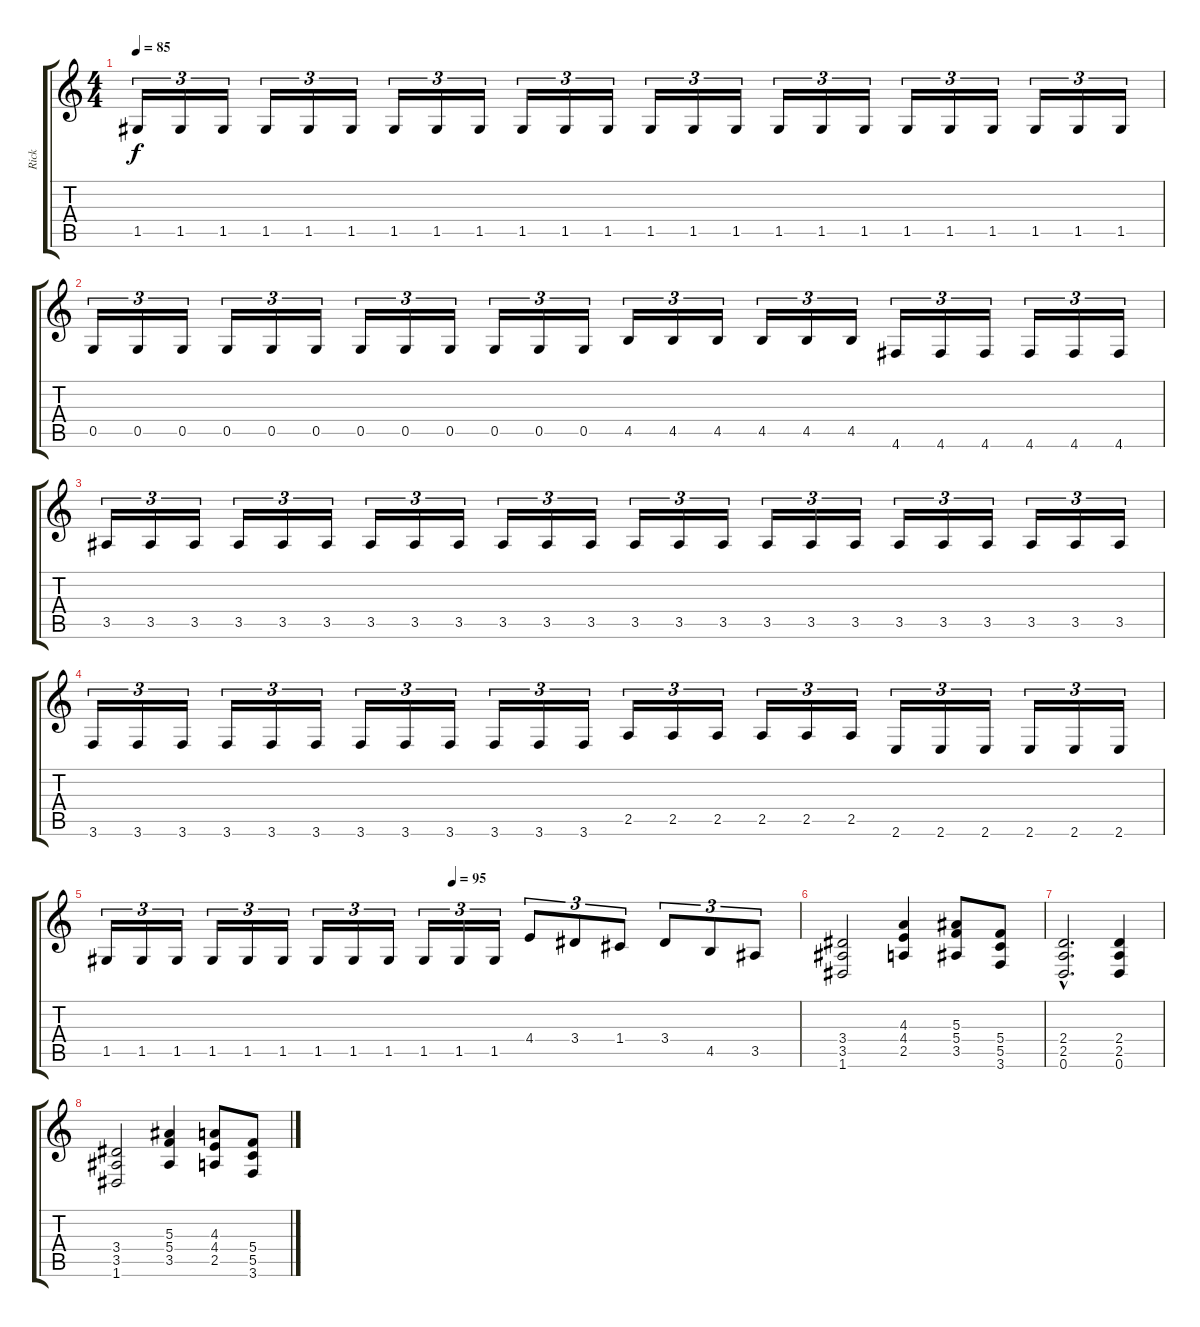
\track ("Rick" "Rick") {instrument distortionguitar}
\staff {score tabs}
\tuning (D4 A3 F3 C3 G2 D2) {hide}
\ts (4 4)
\tempo 85
\clef g2
\ks c
1.5.16{tu (3 2) dy f} 1.5.16{tu (3 2)} 1.5.16{tu (3 2)} 1.5.16{tu (3 2)} 1.5.16{tu (3 2)} 1.5.16{tu (3 2)} 1.5.16{tu (3 2)} 1.5.16{tu (3 2)} 1.5.16{tu (3 2)} 1.5.16{tu (3 2)} 1.5.16{tu (3 2)} 1.5.16{tu (3 2)} 1.5.16{tu (3 2)} 1.5.16{tu (3 2)} 1.5.16{tu (3 2)} 1.5.16{tu (3 2)} 1.5.16{tu (3 2)} 1.5.16{tu (3 2)} 1.5.16{tu (3 2)} 1.5.16{tu (3 2)} 1.5.16{tu (3 2)} 1.5.16{tu (3 2)} 1.5.16{tu (3 2)} 1.5.16{tu (3 2)} |
0.5.16{tu (3 2)} 0.5.16{tu (3 2)} 0.5.16{tu (3 2)} 0.5.16{tu (3 2)} 0.5.16{tu (3 2)} 0.5.16{tu (3 2)} 0.5.16{tu (3 2)} 0.5.16{tu (3 2)} 0.5.16{tu (3 2)} 0.5.16{tu (3 2)} 0.5.16{tu (3 2)} 0.5.16{tu (3 2)} 4.5.16{tu (3 2)} 4.5.16{tu (3 2)} 4.5.16{tu (3 2)} 4.5.16{tu (3 2)} 4.5.16{tu (3 2)} 4.5.16{tu (3 2)} 4.6.16{tu (3 2)} 4.6.16{tu (3 2)} 4.6.16{tu (3 2)} 4.6.16{tu (3 2)} 4.6.16{tu (3 2)} 4.6.16{tu (3 2)} |
3.5.16{tu (3 2)} 3.5.16{tu (3 2)} 3.5.16{tu (3 2)} 3.5.16{tu (3 2)} 3.5.16{tu (3 2)} 3.5.16{tu (3 2)} 3.5.16{tu (3 2)} 3.5.16{tu (3 2)} 3.5.16{tu (3 2)} 3.5.16{tu (3 2)} 3.5.16{tu (3 2)} 3.5.16{tu (3 2)} 3.5.16{tu (3 2)} 3.5.16{tu (3 2)} 3.5.16{tu (3 2)} 3.5.16{tu (3 2)} 3.5.16{tu (3 2)} 3.5.16{tu (3 2)} 3.5.16{tu (3 2)} 3.5.16{tu (3 2)} 3.5.16{tu (3 2)} 3.5.16{tu (3 2)} 3.5.16{tu (3 2)} 3.5.16{tu (3 2)} |
3.6.16{tu (3 2)} 3.6.16{tu (3 2)} 3.6.16{tu (3 2)} 3.6.16{tu (3 2)} 3.6.16{tu (3 2)} 3.6.16{tu (3 2)} 3.6.16{tu (3 2)} 3.6.16{tu (3 2)} 3.6.16{tu (3 2)} 3.6.16{tu (3 2)} 3.6.16{tu (3 2)} 3.6.16{tu (3 2)} 2.5.16{tu (3 2)} 2.5.16{tu (3 2)} 2.5.16{tu (3 2)} 2.5.16{tu (3 2)} 2.5.16{tu (3 2)} 2.5.16{tu (3 2)} 2.6.16{tu (3 2)} 2.6.16{tu (3 2)} 2.6.16{tu (3 2)} 2.6.16{tu (3 2)} 2.6.16{tu (3 2)} 2.6.16{tu (3 2)} |
\tempo (95 0.5)
1.5.16{tu (3 2)} 1.5.16{tu (3 2)} 1.5.16{tu (3 2)} 1.5.16{tu (3 2)} 1.5.16{tu (3 2)} 1.5.16{tu (3 2)} 1.5.16{tu (3 2)} 1.5.16{tu (3 2)} 1.5.16{tu (3 2)} 1.5.16{tu (3 2)} 1.5.16{tu (3 2)} 1.5.16{tu (3 2)} 4.4.8{tu (3 2)} 3.4.8{tu (3 2)} 1.4.8{tu (3 2)} 3.4.8{tu (3 2)} 4.5.8{tu (3 2)} 3.5.8{tu (3 2)} |
(3.4 3.5 1.6).2 (4.3 4.4 2.5).4 (5.3 5.4 3.5).8 (5.4 5.5 3.6).8 |
(2.4{hac} 2.5{hac} 0.6{hac}).2{d} (2.4 2.5 0.6).4 |
(3.4 3.5 1.6).2 (5.3 5.4 3.5).4 (4.3 4.4 2.5).8 (5.4 5.5 3.6).8
